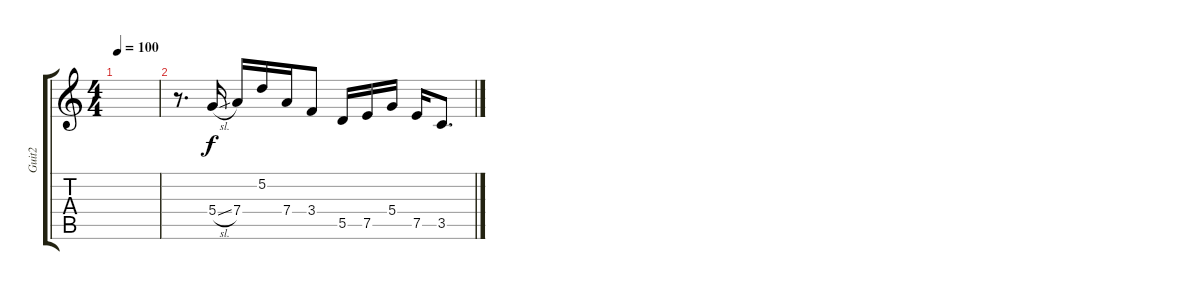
\track ("Guit2" "Guit2") {instrument overdrivenguitar}
\staff {score tabs}
\tuning (E4 A3 F3 D3 A2 D2) {hide}
\ts (4 4)
\tempo 100
\clef g2
\ks c
|
r.8{d} 5.4{sl}.16 7.4.16 5.2.16 7.4.16 3.4.8 5.5.16 7.5.16 5.4.16 7.5.16 3.5.8{d}
